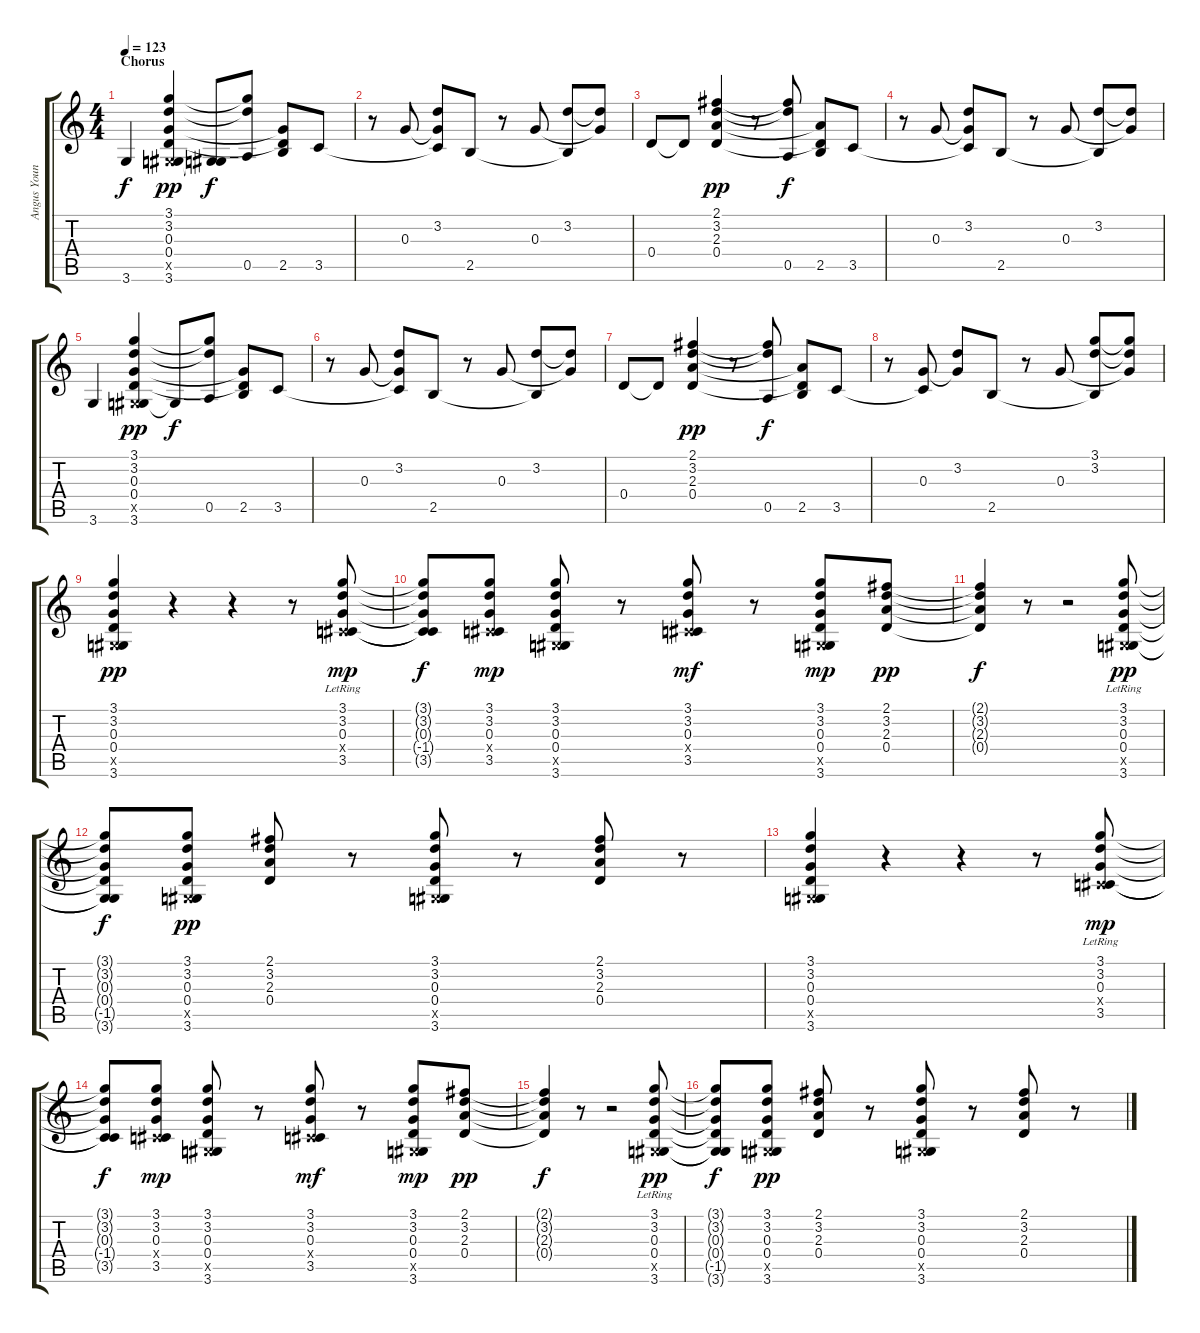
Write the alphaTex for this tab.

\track ("Angus Young (Lead Guitar)" "Angus Youn") {instrument distortionguitar}
\staff {score tabs}
\tuning (E4 B3 G3 D3 A2 E2) {hide}
\ts (4 4)
\section ("" "Chorus")
\tempo 123
\clef g2
\ks c
3.6.4{dy f} (3.1 3.2 0.3 0.4 -1.5{x} 3.6).4{dy pp} (-1.5{t} 3.6{t}).8{dy f} (3.1{t} 3.2{t} 0.5).8 (0.3{t} 0.4{t} 2.5).8 3.5.8 |
r.8 0.3.8 (3.2 0.3{t} 3.5{t}).8 2.5.8 r.8 0.3.8 (3.2 2.5{t}).8 (3.2{t} 0.3{t}).8 |
0.4.8 0.4{t}.8 (2.1 3.2 2.3 0.4).4{dy pp} r.8 (2.1{t} 3.2{t} 0.5).8{dy f} (2.3{t} 0.4{t} 2.5).8 3.5.8 |
r.8 0.3.8 (3.2 0.3{t} 3.5{t}).8 2.5.8 r.8 0.3.8 (3.2 2.5{t}).8 (3.2{t} 0.3{t}).8 |
3.6.4 (3.1 3.2 0.3 0.4 -1.5{x} 3.6).4{dy pp} 3.6{t}.8{dy f} (3.1{t} 3.2{t} 0.5).8 (0.3{t} 0.4{t} 2.5).8 3.5.8 |
r.8 0.3.8 (3.2 0.3{t} 3.5{t}).8 2.5.8 r.8 0.3.8 (3.2 2.5{t}).8 (3.2{t} 0.3{t}).8 |
0.4.8 0.4{t}.8 (2.1 3.2 2.3 0.4).4{dy pp} r.8 (2.1{t} 3.2{t} 0.5).8{dy f} (2.3{t} 0.4{t} 2.5).8 3.5.8 |
r.8 (0.3 3.5{t}).8 (3.2 0.3{t}).8 2.5.8 r.8 0.3.8 (3.1 3.2 2.5{t}).8 (3.1{t} 3.2{t} 0.3{t}).8 |
(3.1 3.2 0.3 0.4 -1.5{x} 3.6).4{dy pp} r.4 r.4 r.8 (3.1{lr} 3.2{lr} 0.3{lr} -1.4{x} 3.5{lr}).8{dy mp} |
(3.1{t} 3.2{t} 0.3{t} -1.4{t} 3.5{t}).8{dy f} (3.1 3.2 0.3 -1.4{x} 3.5).8{dy mp} (3.1 3.2 0.3 0.4 -1.5{x} 3.6).8 r.8 (3.1 3.2 0.3 -1.4{x} 3.5).8{dy mf} r.8 (3.1 3.2 0.3 0.4 -1.5{x} 3.6).8{dy mp} (2.1 3.2 2.3 0.4).8{dy pp} |
(2.1{t} 3.2{t} 2.3{t} 0.4{t}).4{dy f} r.8 r.2 (3.1{lr} 3.2{lr} 0.3{lr} 0.4{lr} -1.5{x} 3.6{lr}).8{dy pp} |
(3.1{t} 3.2{t} 0.3{t} 0.4{t} -1.5{t} 3.6{t}).8{dy f} (3.1 3.2 0.3 0.4 -1.5{x} 3.6).8{dy pp} (2.1 3.2 2.3 0.4).8 r.8 (3.1 3.2 0.3 0.4 -1.5{x} 3.6).8 r.8 (2.1 3.2 2.3 0.4).8 r.8 |
(3.1 3.2 0.3 0.4 -1.5{x} 3.6).4 r.4 r.4 r.8 (3.1{lr} 3.2{lr} 0.3{lr} -1.4{x} 3.5{lr}).8{dy mp} |
(3.1{t} 3.2{t} 0.3{t} -1.4{t} 3.5{t}).8{dy f} (3.1 3.2 0.3 -1.4{x} 3.5).8{dy mp} (3.1 3.2 0.3 0.4 -1.5{x} 3.6).8 r.8 (3.1 3.2 0.3 -1.4{x} 3.5).8{dy mf} r.8 (3.1 3.2 0.3 0.4 -1.5{x} 3.6).8{dy mp} (2.1 3.2 2.3 0.4).8{dy pp} |
(2.1{t} 3.2{t} 2.3{t} 0.4{t}).4{dy f} r.8 r.2 (3.1{lr} 3.2{lr} 0.3{lr} 0.4{lr} -1.5{x} 3.6{lr}).8{dy pp} |
(3.1{t} 3.2{t} 0.3{t} 0.4{t} -1.5{t} 3.6{t}).8{dy f} (3.1 3.2 0.3 0.4 -1.5{x} 3.6).8{dy pp} (2.1 3.2 2.3 0.4).8 r.8 (3.1 3.2 0.3 0.4 -1.5{x} 3.6).8 r.8 (2.1 3.2 2.3 0.4).8 r.8
